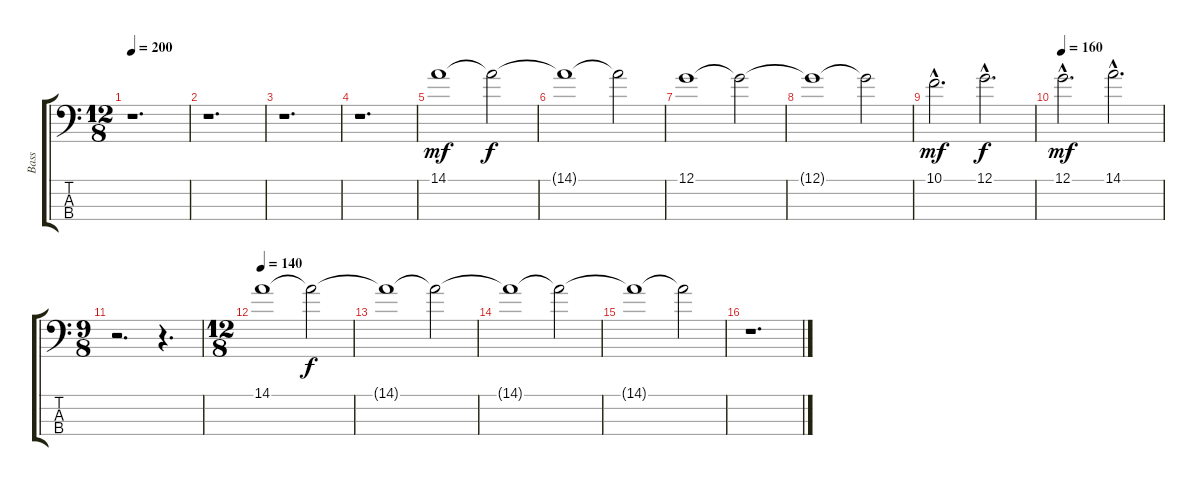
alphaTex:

\track ("Bass" "Bass") {instrument synthbass2}
\staff {score tabs}
\tuning (G2 D2 A1 E1) {hide}
\ts (12 8)
\tempo 200
\clef f4
\ks c
r.1{d dy mf} |
r.1{d} |
r.1{d} |
r.1{d} |
14.1.1 14.1{t}.2{dy f} |
14.1{t}.1 14.1{t}.2 |
12.1.1 12.1{t}.2 |
12.1{t}.1 12.1{t}.2 |
10.1{hac}.2{d dy mf} 12.1{hac}.2{d dy f} |
\tempo 160
12.1{hac}.2{d dy mf} 14.1{hac}.2{d} |
\ts (9 8)
r.2{d} r.4{d} |
\ts (12 8)
\tempo 140
14.1.1 14.1{t}.2{dy f} |
14.1{t}.1 14.1{t}.2 |
14.1{t}.1 14.1{t}.2 |
14.1{t}.1 14.1{t}.2 |
r.1{d}
